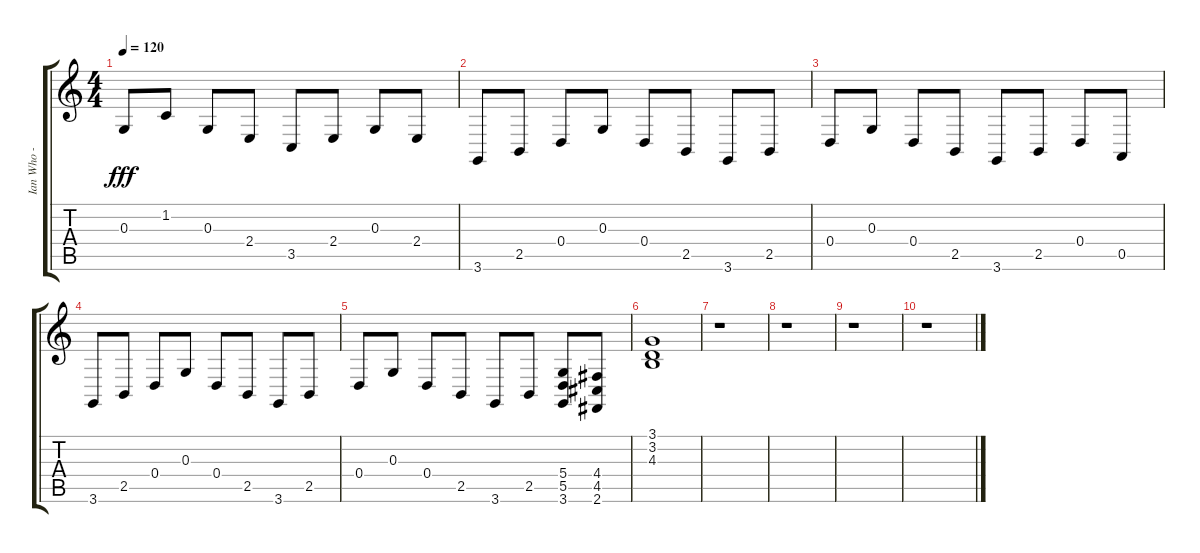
\track ("Ian Who - Piano" "Ian Who - ") {instrument acousticgrandpiano}
\staff {score tabs}
\tuning (E4 B3 G3 D3 A2 E2) {hide}
\ts (4 4)
\tempo 120
\clef g2
\ks c
0.3.8{dy fff} 1.2.8 0.3.8 2.4.8 3.5.8 2.4.8 0.3.8 2.4.8 |
3.6.8 2.5.8 0.4.8 0.3.8 0.4.8 2.5.8 3.6.8 2.5.8 |
0.4.8 0.3.8 0.4.8 2.5.8 3.6.8 2.5.8 0.4.8 0.5.8 |
3.6.8 2.5.8 0.4.8 0.3.8 0.4.8 2.5.8 3.6.8 2.5.8 |
0.4.8 0.3.8 0.4.8 2.5.8 3.6.8 2.5.8 (5.4 5.5 3.6).8 (4.4 4.5 2.6).8 |
(3.1 3.2 4.3).1 |
r.1 |
r.1 |
r.1 |
r.1
